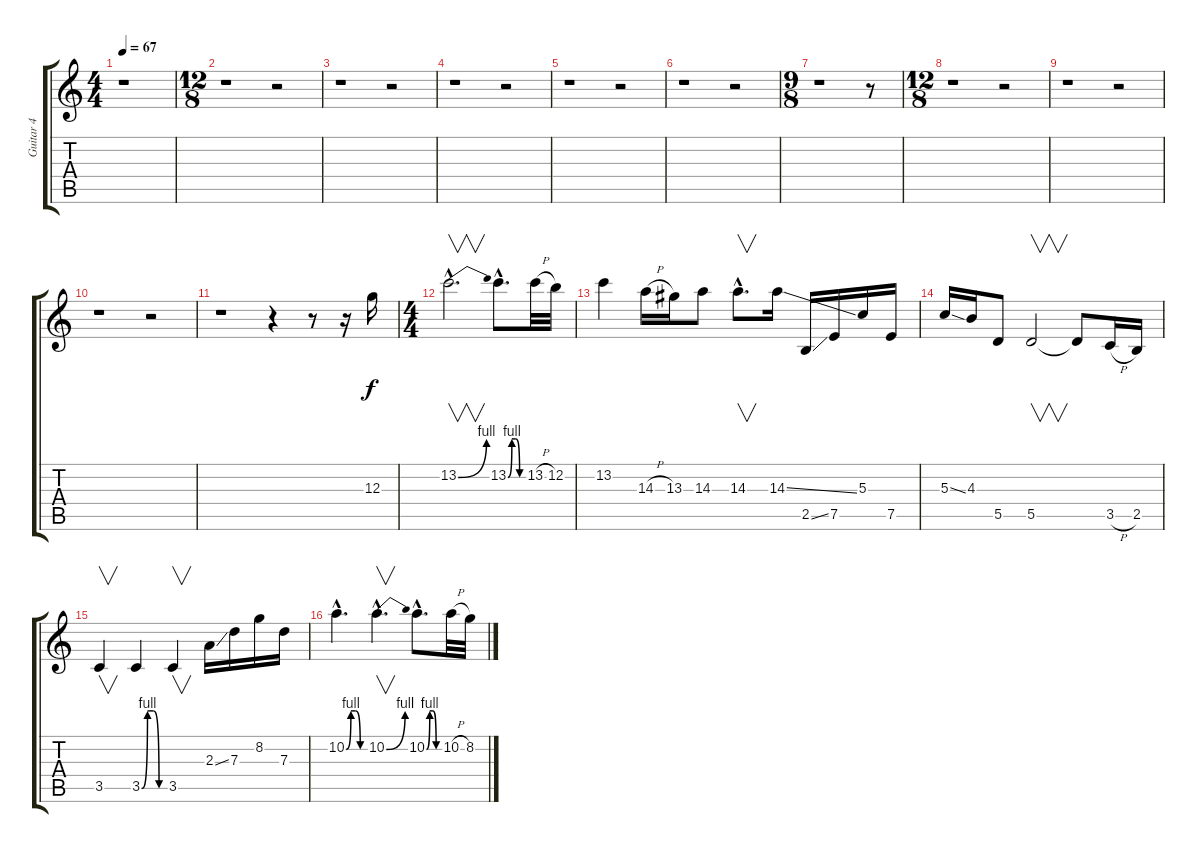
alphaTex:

\track ("Guitar 4" "Guitar 4") {instrument distortionguitar}
\staff {score tabs}
\tuning (E4 B3 G3 D3 A2 E2) {hide}
\ts (4 4)
\tempo 67
\clef g2
\ks c
r.1{dy f} |
\ts (12 8)
r.1 r.2 |
r.1 r.2 |
r.1 r.2 |
r.1 r.2 |
r.1 r.2 |
\ts (9 8)
r.1 r.8 |
\ts (12 8)
r.1 r.2 |
r.1 r.2 |
r.1 r.2 |
r.1 r.4 r.8 r.16 12.3.16 |
\ts (4 4)
13.2{be (bend 0 0 60 4) hac}.2{v d} 13.2{be (custom 0 0 15 4 30 4 45 0 60 0) hac}.8{d} 13.2{h}.32 12.2.32 |
13.2.4 14.3{h}.16 13.3.16 14.3.8 14.3{hac}.8{v d} 14.3{ss}.16 2.5{ss}.16 7.5.16 5.3.16 7.5.16 |
5.3{ss}.16 4.3.16 5.5.8 5.5.2{v} 5.5{t}.8 3.5{h}.16 2.5.16 |
3.5.4{v} 3.5{be (custom 0 0 15 4 30 4 45 0 60 0)}.4 3.5.4{v} 2.3{ss}.16 7.3.16 8.2.16 7.3.16 |
10.2{be (custom 0 0 15 4 30 4 45 0 60 0) hac}.4{d} 10.2{be (bend 0 0 60 4) hac}.4{v d} 10.2{be (custom 0 0 15 4 30 4 45 0 60 0) hac}.8{d} 10.2{h}.32 8.2.32
